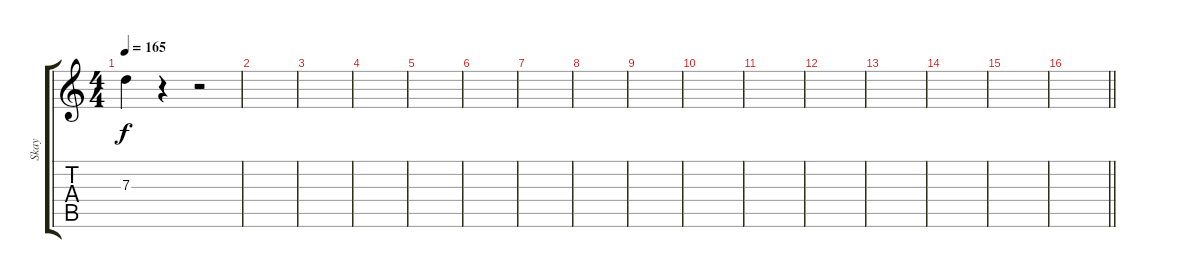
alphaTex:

\track ("Skay" "Skay") {instrument distortionguitar}
\staff {score tabs}
\tuning (E4 B3 G3 D3 A2 E2) {hide}
\ts (4 4)
\tempo 165
\clef g2
\ks c
7.3{t}.4{dy f} r.4 r.2 |
|
|
|
|
|
|
|
|
|
|
|
|
|
|
\barLineRight lightlight
